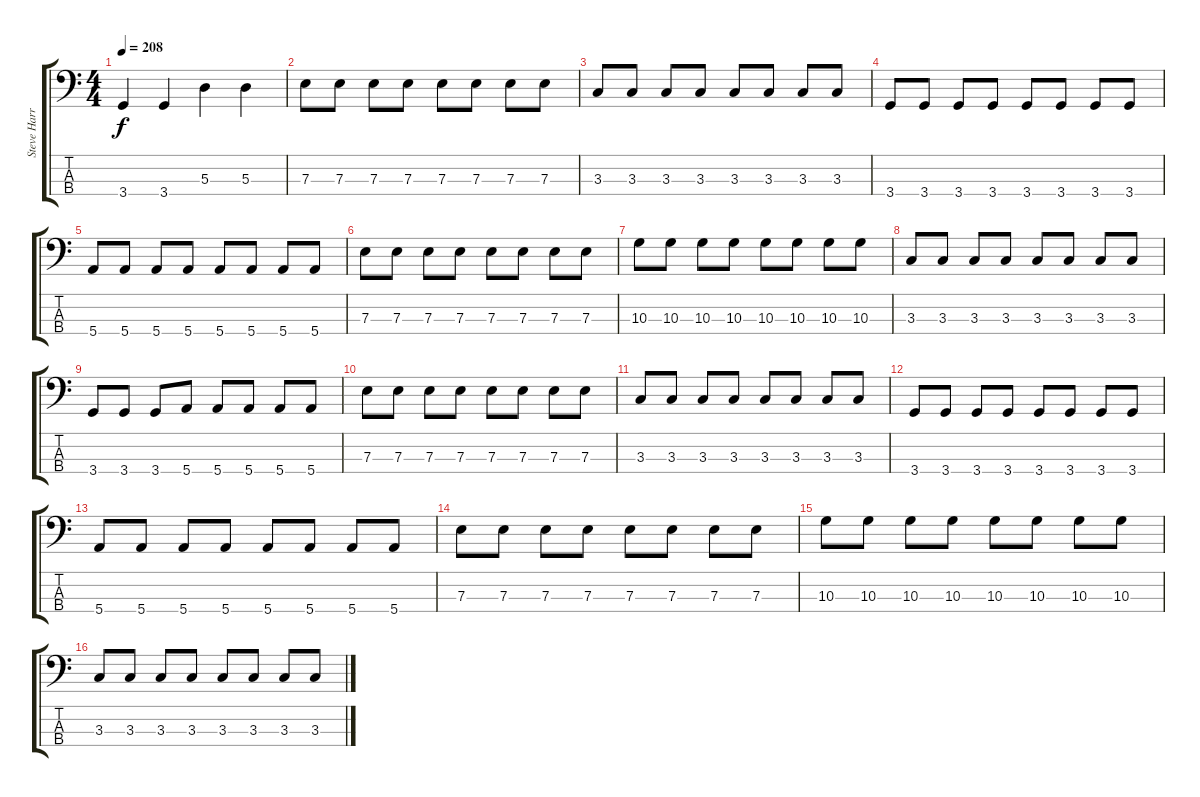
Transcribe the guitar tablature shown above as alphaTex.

\track ("Steve Harris" "Steve Harr") {instrument electricbassfinger}
\staff {score tabs}
\tuning (G2 D2 A1 E1) {hide}
\ts (4 4)
\tempo 208
\clef f4
\ks c
3.4.4{dy f} 3.4.4 5.3.4 5.3.4 |
7.3.8 7.3.8 7.3.8 7.3.8 7.3.8 7.3.8 7.3.8 7.3.8 |
3.3.8 3.3.8 3.3.8 3.3.8 3.3.8 3.3.8 3.3.8 3.3.8 |
3.4.8 3.4.8 3.4.8 3.4.8 3.4.8 3.4.8 3.4.8 3.4.8 |
5.4.8 5.4.8 5.4.8 5.4.8 5.4.8 5.4.8 5.4.8 5.4.8 |
7.3.8 7.3.8 7.3.8 7.3.8 7.3.8 7.3.8 7.3.8 7.3.8 |
10.3.8 10.3.8 10.3.8 10.3.8 10.3.8 10.3.8 10.3.8 10.3.8 |
3.3.8 3.3.8 3.3.8 3.3.8 3.3.8 3.3.8 3.3.8 3.3.8 |
3.4.8 3.4.8 3.4.8 5.4.8 5.4.8 5.4.8 5.4.8 5.4.8 |
7.3.8 7.3.8 7.3.8 7.3.8 7.3.8 7.3.8 7.3.8 7.3.8 |
3.3.8 3.3.8 3.3.8 3.3.8 3.3.8 3.3.8 3.3.8 3.3.8 |
3.4.8 3.4.8 3.4.8 3.4.8 3.4.8 3.4.8 3.4.8 3.4.8 |
5.4.8 5.4.8 5.4.8 5.4.8 5.4.8 5.4.8 5.4.8 5.4.8 |
7.3.8 7.3.8 7.3.8 7.3.8 7.3.8 7.3.8 7.3.8 7.3.8 |
10.3.8 10.3.8 10.3.8 10.3.8 10.3.8 10.3.8 10.3.8 10.3.8 |
3.3.8 3.3.8 3.3.8 3.3.8 3.3.8 3.3.8 3.3.8 3.3.8
